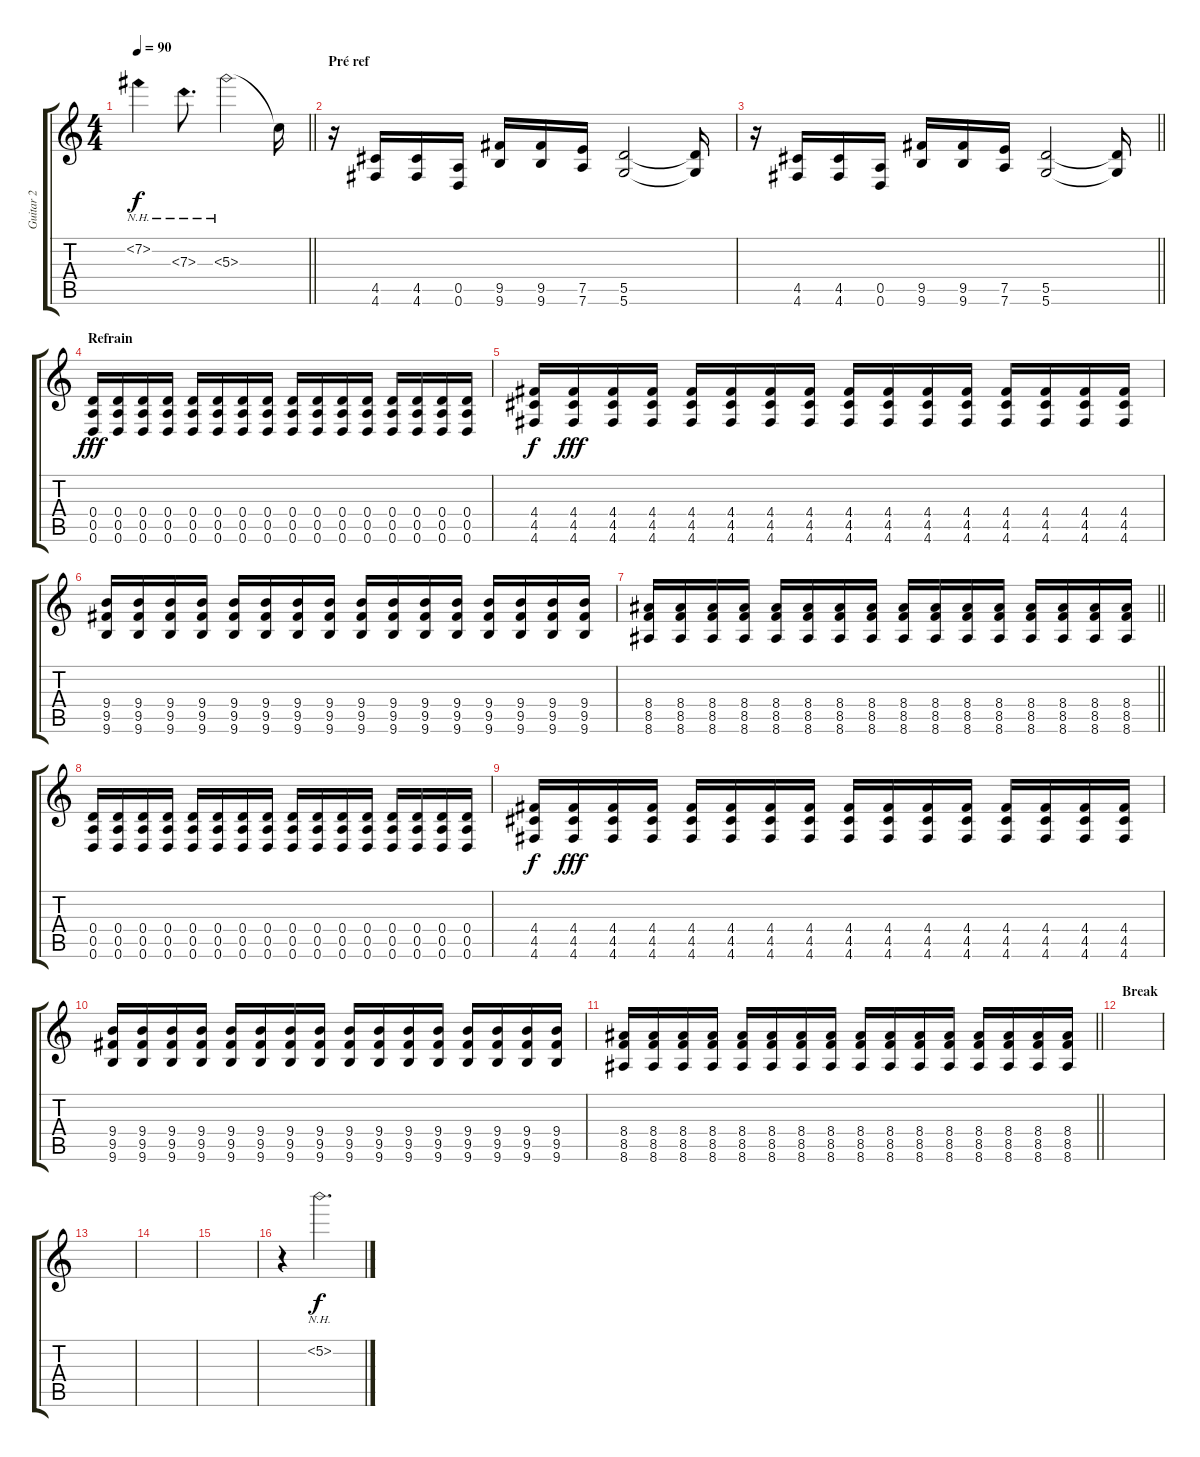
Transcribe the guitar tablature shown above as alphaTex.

\track ("Guitar 2" "Guitar 2") {instrument distortionguitar}
\staff {score tabs}
\tuning (E4 B3 G3 D3 A2 D2) {hide}
\ts (4 4)
\tempo 90
\clef g2
\barLineRight lightlight
\ks c
7.2{nh}.4{dy f} 7.3{nh}.8{d} 5.3{nh}.2 5.3{t}.16 |
\section ("" "Pré ref")
r.16 (4.5 4.6).16 (4.5 4.6).16 (0.5 0.6).16 (9.5 9.6).16 (9.5 9.6).16 (7.5 7.6).16 (5.5 5.6).2 (5.5{t} 5.6{t}).16 |
\barLineRight lightlight
r.16 (4.5 4.6).16 (4.5 4.6).16 (0.5 0.6).16 (9.5 9.6).16 (9.5 9.6).16 (7.5 7.6).16 (5.5 5.6).2 (5.5{t} 5.6{t}).16 |
\section ("" "Refrain")
(0.4 0.5 0.6).16{dy fff} (0.4 0.5 0.6).16 (0.4 0.5 0.6).16 (0.4 0.5 0.6).16 (0.4 0.5 0.6).16 (0.4 0.5 0.6).16 (0.4 0.5 0.6).16 (0.4 0.5 0.6).16 (0.4 0.5 0.6).16 (0.4 0.5 0.6).16 (0.4 0.5 0.6).16 (0.4 0.5 0.6).16 (0.4 0.5 0.6).16 (0.4 0.5 0.6).16 (0.4 0.5 0.6).16 (0.4 0.5 0.6).16 |
(4.4 4.5 4.6).16{dy f} (4.4 4.5 4.6).16{dy fff} (4.4 4.5 4.6).16 (4.4 4.5 4.6).16 (4.4 4.5 4.6).16 (4.4 4.5 4.6).16 (4.4 4.5 4.6).16 (4.4 4.5 4.6).16 (4.4 4.5 4.6).16 (4.4 4.5 4.6).16 (4.4 4.5 4.6).16 (4.4 4.5 4.6).16 (4.4 4.5 4.6).16 (4.4 4.5 4.6).16 (4.4 4.5 4.6).16 (4.4 4.5 4.6).16 |
(9.4 9.5 9.6).16 (9.4 9.5 9.6).16 (9.4 9.5 9.6).16 (9.4 9.5 9.6).16 (9.4 9.5 9.6).16 (9.4 9.5 9.6).16 (9.4 9.5 9.6).16 (9.4 9.5 9.6).16 (9.4 9.5 9.6).16 (9.4 9.5 9.6).16 (9.4 9.5 9.6).16 (9.4 9.5 9.6).16 (9.4 9.5 9.6).16 (9.4 9.5 9.6).16 (9.4 9.5 9.6).16 (9.4 9.5 9.6).16 |
\barLineRight lightlight
(8.4 8.5 8.6).16 (8.4 8.5 8.6).16 (8.4 8.5 8.6).16 (8.4 8.5 8.6).16 (8.4 8.5 8.6).16 (8.4 8.5 8.6).16 (8.4 8.5 8.6).16 (8.4 8.5 8.6).16 (8.4 8.5 8.6).16 (8.4 8.5 8.6).16 (8.4 8.5 8.6).16 (8.4 8.5 8.6).16 (8.4 8.5 8.6).16 (8.4 8.5 8.6).16 (8.4 8.5 8.6).16 (8.4 8.5 8.6).16 |
(0.4 0.5 0.6).16 (0.4 0.5 0.6).16 (0.4 0.5 0.6).16 (0.4 0.5 0.6).16 (0.4 0.5 0.6).16 (0.4 0.5 0.6).16 (0.4 0.5 0.6).16 (0.4 0.5 0.6).16 (0.4 0.5 0.6).16 (0.4 0.5 0.6).16 (0.4 0.5 0.6).16 (0.4 0.5 0.6).16 (0.4 0.5 0.6).16 (0.4 0.5 0.6).16 (0.4 0.5 0.6).16 (0.4 0.5 0.6).16 |
(4.4 4.5 4.6).16{dy f} (4.4 4.5 4.6).16{dy fff} (4.4 4.5 4.6).16 (4.4 4.5 4.6).16 (4.4 4.5 4.6).16 (4.4 4.5 4.6).16 (4.4 4.5 4.6).16 (4.4 4.5 4.6).16 (4.4 4.5 4.6).16 (4.4 4.5 4.6).16 (4.4 4.5 4.6).16 (4.4 4.5 4.6).16 (4.4 4.5 4.6).16 (4.4 4.5 4.6).16 (4.4 4.5 4.6).16 (4.4 4.5 4.6).16 |
(9.4 9.5 9.6).16 (9.4 9.5 9.6).16 (9.4 9.5 9.6).16 (9.4 9.5 9.6).16 (9.4 9.5 9.6).16 (9.4 9.5 9.6).16 (9.4 9.5 9.6).16 (9.4 9.5 9.6).16 (9.4 9.5 9.6).16 (9.4 9.5 9.6).16 (9.4 9.5 9.6).16 (9.4 9.5 9.6).16 (9.4 9.5 9.6).16 (9.4 9.5 9.6).16 (9.4 9.5 9.6).16 (9.4 9.5 9.6).16 |
\barLineRight lightlight
(8.4 8.5 8.6).16 (8.4 8.5 8.6).16 (8.4 8.5 8.6).16 (8.4 8.5 8.6).16 (8.4 8.5 8.6).16 (8.4 8.5 8.6).16 (8.4 8.5 8.6).16 (8.4 8.5 8.6).16 (8.4 8.5 8.6).16 (8.4 8.5 8.6).16 (8.4 8.5 8.6).16 (8.4 8.5 8.6).16 (8.4 8.5 8.6).16 (8.4 8.5 8.6).16 (8.4 8.5 8.6).16 (8.4 8.5 8.6).16 |
\section ("" "Break")
|
|
|
|
r.4{volume 0} 5.2{nh}.2{d dy f volume 13}
